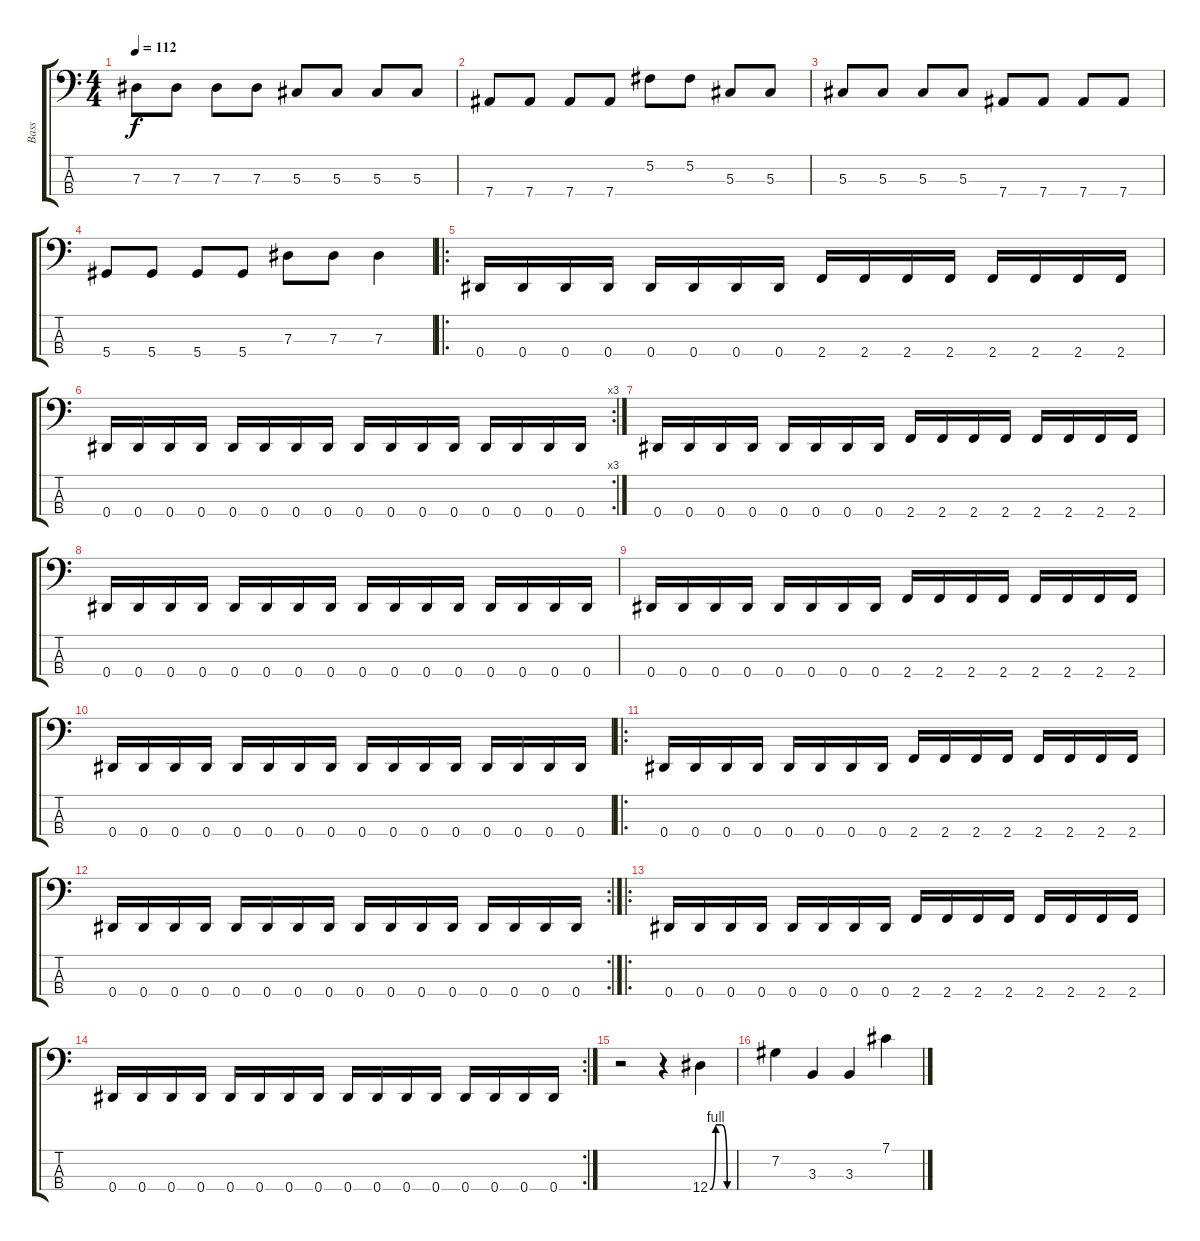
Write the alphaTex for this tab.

\track ("Bass" "Bass") {instrument electricbassfinger}
\staff {score tabs}
\tuning (Gb2 Db2 Ab1 Eb1) {hide}
\ts (4 4)
\tempo 112
\clef f4
\ks c
7.3.8{dy f} 7.3.8 7.3.8 7.3.8 5.3.8 5.3.8 5.3.8 5.3.8 |
7.4.8 7.4.8 7.4.8 7.4.8 5.2.8 5.2.8 5.3.8 5.3.8 |
5.3.8 5.3.8 5.3.8 5.3.8 7.4.8 7.4.8 7.4.8 7.4.8 |
5.4.8 5.4.8 5.4.8 5.4.8 7.3.8 7.3.8 7.3.4 |
\ro
0.4.16 0.4.16 0.4.16 0.4.16 0.4.16 0.4.16 0.4.16 0.4.16 2.4.16 2.4.16 2.4.16 2.4.16 2.4.16 2.4.16 2.4.16 2.4.16 |
\rc 3
0.4.16 0.4.16 0.4.16 0.4.16 0.4.16 0.4.16 0.4.16 0.4.16 0.4.16 0.4.16 0.4.16 0.4.16 0.4.16 0.4.16 0.4.16 0.4.16 |
0.4.16 0.4.16 0.4.16 0.4.16 0.4.16 0.4.16 0.4.16 0.4.16 2.4.16 2.4.16 2.4.16 2.4.16 2.4.16 2.4.16 2.4.16 2.4.16 |
0.4.16 0.4.16 0.4.16 0.4.16 0.4.16 0.4.16 0.4.16 0.4.16 0.4.16 0.4.16 0.4.16 0.4.16 0.4.16 0.4.16 0.4.16 0.4.16 |
0.4.16 0.4.16 0.4.16 0.4.16 0.4.16 0.4.16 0.4.16 0.4.16 2.4.16 2.4.16 2.4.16 2.4.16 2.4.16 2.4.16 2.4.16 2.4.16 |
0.4.16 0.4.16 0.4.16 0.4.16 0.4.16 0.4.16 0.4.16 0.4.16 0.4.16 0.4.16 0.4.16 0.4.16 0.4.16 0.4.16 0.4.16 0.4.16 |
\ro
0.4.16 0.4.16 0.4.16 0.4.16 0.4.16 0.4.16 0.4.16 0.4.16 2.4.16 2.4.16 2.4.16 2.4.16 2.4.16 2.4.16 2.4.16 2.4.16 |
\rc 2
0.4.16 0.4.16 0.4.16 0.4.16 0.4.16 0.4.16 0.4.16 0.4.16 0.4.16 0.4.16 0.4.16 0.4.16 0.4.16 0.4.16 0.4.16 0.4.16 |
\ro
0.4.16 0.4.16 0.4.16 0.4.16 0.4.16 0.4.16 0.4.16 0.4.16 2.4.16 2.4.16 2.4.16 2.4.16 2.4.16 2.4.16 2.4.16 2.4.16 |
\rc 2
0.4.16 0.4.16 0.4.16 0.4.16 0.4.16 0.4.16 0.4.16 0.4.16 0.4.16 0.4.16 0.4.16 0.4.16 0.4.16 0.4.16 0.4.16 0.4.16 |
r.2 r.4 12.4{be (custom 0 0 15 4 30 4 45 0 60 0)}.4{volume 8} |
7.2.4 3.3.4 3.3.4 7.1.4
